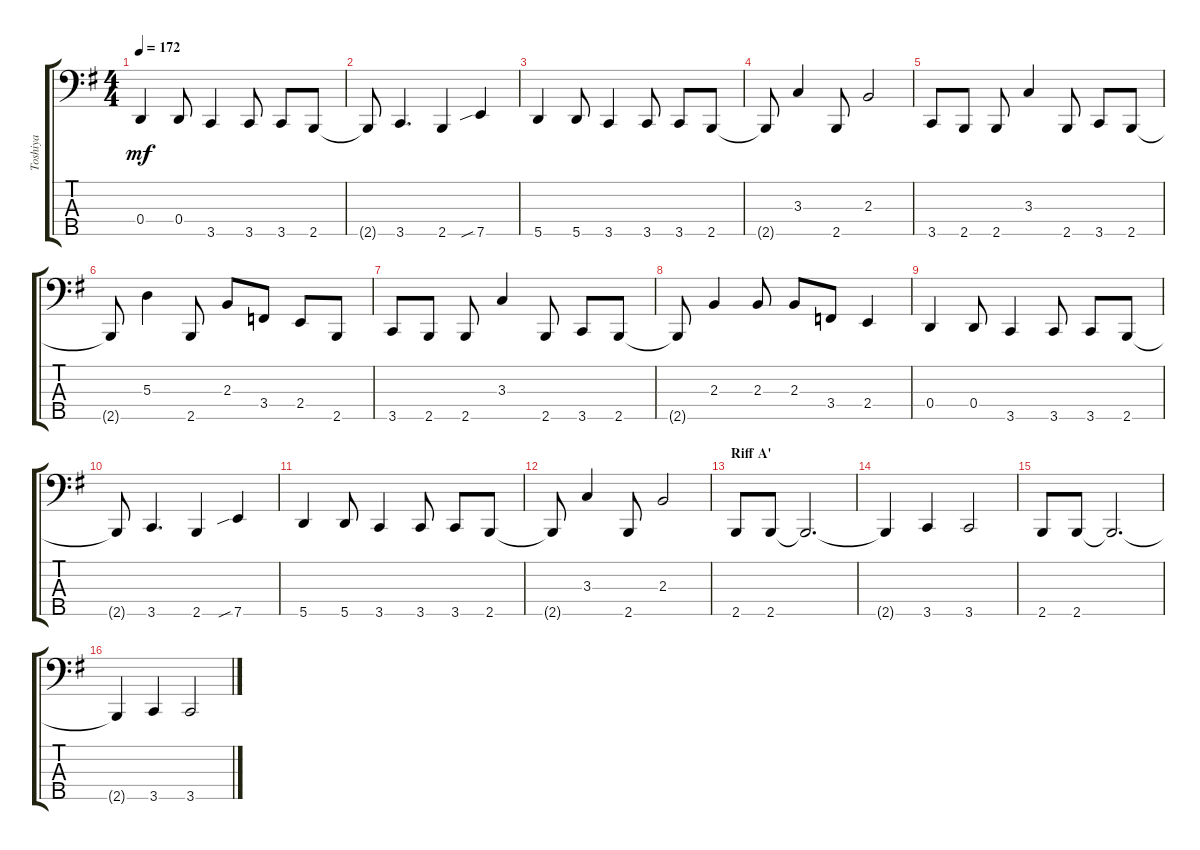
\track ("Toshiya" "Toshiya") {instrument electricbassfinger}
\staff {score tabs}
\tuning (G2 D2 A1 D1 A0) {hide}
\ts (4 4)
\tempo 172
\clef f4
\ks eminor
0.4.4{dy mf} 0.4.8 3.5.4 3.5.8 3.5.8 2.5.8 |
2.5{t}.8 3.5.4{d} 2.5.4 7.5{sib}.4 |
5.5.4 5.5.8 3.5.4 3.5.8 3.5.8 2.5.8 |
2.5{t}.8 3.3.4 2.5.8 2.3.2 |
3.5.8 2.5.8 2.5.8 3.3.4 2.5.8 3.5.8 2.5.8 |
2.5{t}.8 5.3.4 2.5.8 2.3.8 3.4.8 2.4.8 2.5.8 |
3.5.8 2.5.8 2.5.8 3.3.4 2.5.8 3.5.8 2.5.8 |
2.5{t}.8 2.3.4 2.3.8 2.3.8 3.4.8 2.4.4 |
0.4.4 0.4.8 3.5.4 3.5.8 3.5.8 2.5.8 |
2.5{t}.8 3.5.4{d} 2.5.4 7.5{sib}.4 |
5.5.4 5.5.8 3.5.4 3.5.8 3.5.8 2.5.8 |
2.5{t}.8 3.3.4 2.5.8 2.3.2 |
\section ("" "Riff A'")
2.5.8 2.5.8 2.5{t}.2{d} |
2.5{t}.4 3.5.4 3.5.2 |
2.5.8 2.5.8 2.5{t}.2{d} |
2.5{t}.4 3.5.4 3.5.2
